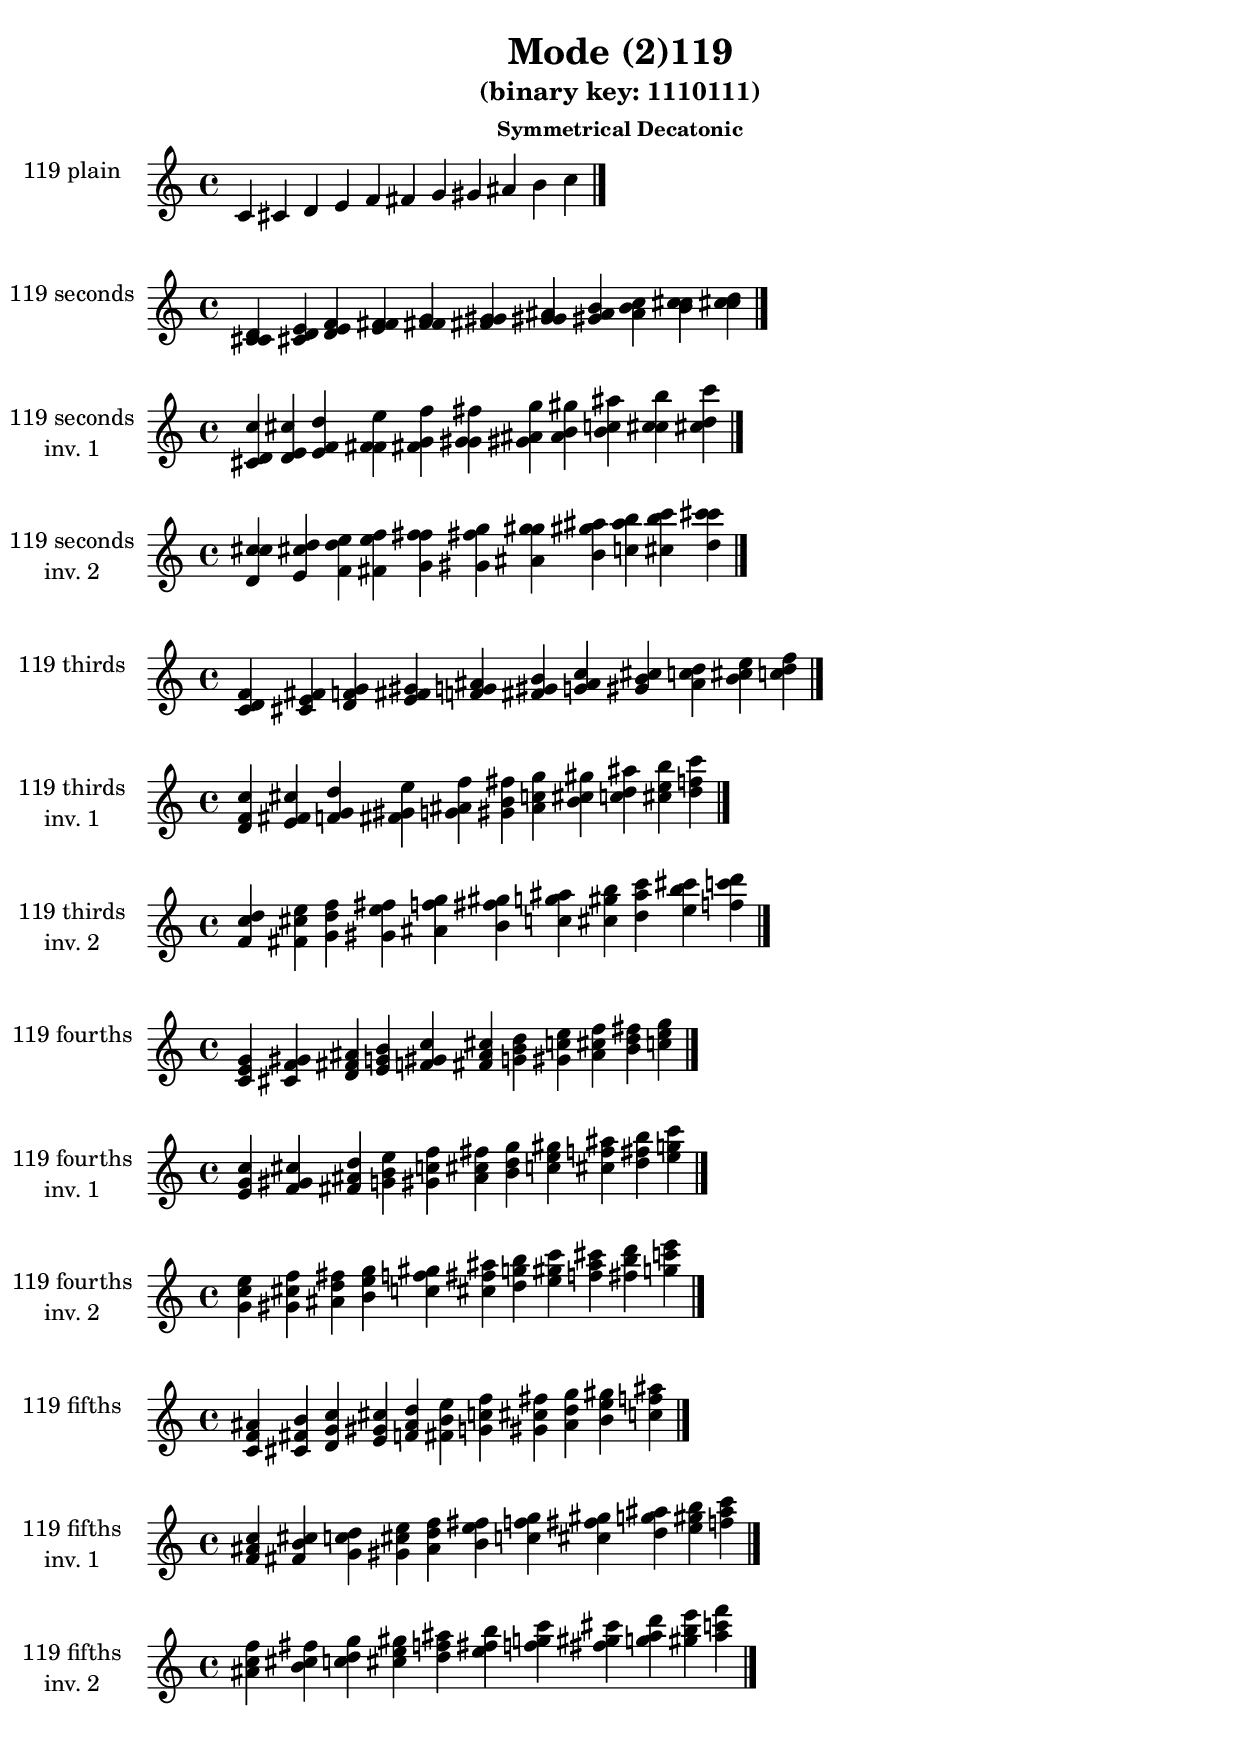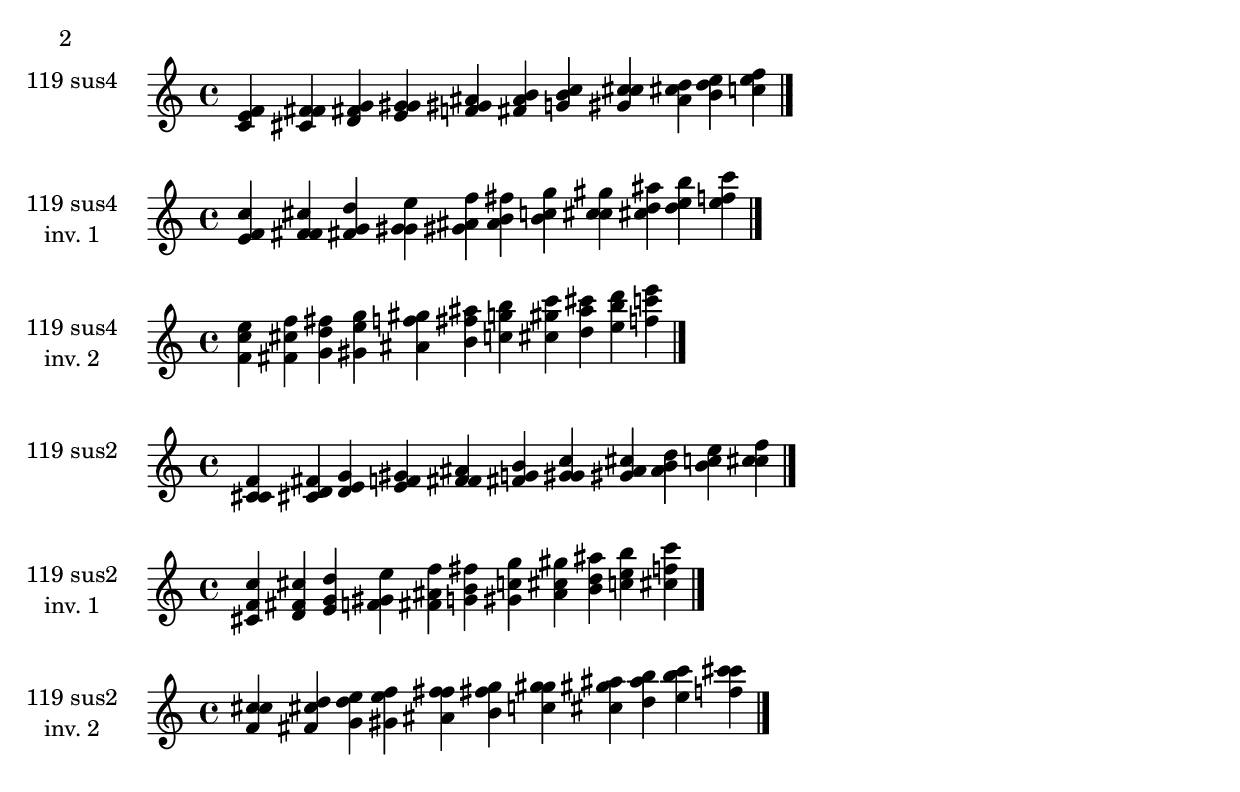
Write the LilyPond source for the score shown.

\version "2.19.0"

\header {
  title = "Mode (2)119"
  subtitle = "(binary key: 1110111)"
  subsubtitle =  \markup { \left-align \column {
      "Symmetrical Decatonic"
    }
  }
 %% Remove default LilyPond tagline
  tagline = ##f
}

\paper {
  #(set-paper-size "a4")
}

global = {
  \key c \major
  \time 4/4
  \tempo 4=100
}

\book {
  \score {
    \new Staff \with {
      instrumentName =  \markup { \column {
         \hcenter-in #14 \line { 119 plain }
         \hcenter-in #14 \line {  } } }
      midiInstrument = "oboe"
    } { \accidentalStyle "default"
        \cadenzaOn c' cis' d' e' f' fis' g' gis' ais' b' c''  \cadenzaOff \bar "|." }
    \layout { }
  }
  \score {
    \new Staff \with {
      instrumentName =  \markup { \column {
         \hcenter-in #14 \line { 119 seconds }
         \hcenter-in #14 \line {  } } }
      midiInstrument = "oboe"
    } { \accidentalStyle "default"
        \cadenzaOn <c' cis' d'> <cis' d' e'> <d' e' f'> <e' f' fis'> <f' fis' g'> <fis' g' gis'> <g' gis' ais'> <gis' ais' b'> <ais' b' c''> <b' c'' cis''> <c'' cis'' d''>  \cadenzaOff \bar "|." }
    \layout { }
  }
  \score {
    \new Staff \with {
      instrumentName =  \markup { \column {
         \hcenter-in #14 \line { 119 seconds }
         \hcenter-in #14 \line { inv. 1 } } }
      midiInstrument = "oboe"
    } { \accidentalStyle "default"
        \cadenzaOn <cis' d' c''> <d' e' cis''> <e' f' d''> <f' fis' e''> <fis' g' f''> <g' gis' fis''> <gis' ais' g''> <ais' b' gis''> <b' c'' ais''> <c'' cis'' b''> <cis'' d'' c'''>  \cadenzaOff \bar "|." }
    \layout { }
  }
  \score {
    \new Staff \with {
      instrumentName =  \markup { \column {
         \hcenter-in #14 \line { 119 seconds }
         \hcenter-in #14 \line { inv. 2 } } }
      midiInstrument = "oboe"
    } { \accidentalStyle "default"
        \cadenzaOn <d' c'' cis''> <e' cis'' d''> <f' d'' e''> <fis' e'' f''> <g' f'' fis''> <gis' fis'' g''> <ais' g'' gis''> <b' gis'' ais''> <c'' ais'' b''> <cis'' b'' c'''> <d'' c''' cis'''>  \cadenzaOff \bar "|." }
    \layout { }
  }
  \score {
    \new Staff \with {
      instrumentName =  \markup { \column {
         \hcenter-in #14 \line { 119 thirds }
         \hcenter-in #14 \line {  } } }
      midiInstrument = "oboe"
    } { \accidentalStyle "default"
        \cadenzaOn <c' d' f'> <cis' e' fis'> <d' f' g'> <e' fis' gis'> <f' g' ais'> <fis' gis' b'> <g' ais' c''> <gis' b' cis''> <ais' c'' d''> <b' cis'' e''> <c'' d'' f''>  \cadenzaOff \bar "|." }
    \layout { }
  }
  \score {
    \new Staff \with {
      instrumentName =  \markup { \column {
         \hcenter-in #14 \line { 119 thirds }
         \hcenter-in #14 \line { inv. 1 } } }
      midiInstrument = "oboe"
    } { \accidentalStyle "default"
        \cadenzaOn <d' f' c''> <e' fis' cis''> <f' g' d''> <fis' gis' e''> <g' ais' f''> <gis' b' fis''> <ais' c'' g''> <b' cis'' gis''> <c'' d'' ais''> <cis'' e'' b''> <d'' f'' c'''>  \cadenzaOff \bar "|." }
    \layout { }
  }
  \score {
    \new Staff \with {
      instrumentName =  \markup { \column {
         \hcenter-in #14 \line { 119 thirds }
         \hcenter-in #14 \line { inv. 2 } } }
      midiInstrument = "oboe"
    } { \accidentalStyle "default"
        \cadenzaOn <f' c'' d''> <fis' cis'' e''> <g' d'' f''> <gis' e'' fis''> <ais' f'' g''> <b' fis'' gis''> <c'' g'' ais''> <cis'' gis'' b''> <d'' ais'' c'''> <e'' b'' cis'''> <f'' c''' d'''>  \cadenzaOff \bar "|." }
    \layout { }
  }
  \score {
    \new Staff \with {
      instrumentName =  \markup { \column {
         \hcenter-in #14 \line { 119 fourths }
         \hcenter-in #14 \line {  } } }
      midiInstrument = "oboe"
    } { \accidentalStyle "default"
        \cadenzaOn <c' e' g'> <cis' f' gis'> <d' fis' ais'> <e' g' b'> <f' gis' c''> <fis' ais' cis''> <g' b' d''> <gis' c'' e''> <ais' cis'' f''> <b' d'' fis''> <c'' e'' g''>  \cadenzaOff \bar "|." }
    \layout { }
  }
  \score {
    \new Staff \with {
      instrumentName =  \markup { \column {
         \hcenter-in #14 \line { 119 fourths }
         \hcenter-in #14 \line { inv. 1 } } }
      midiInstrument = "oboe"
    } { \accidentalStyle "default"
        \cadenzaOn <e' g' c''> <f' gis' cis''> <fis' ais' d''> <g' b' e''> <gis' c'' f''> <ais' cis'' fis''> <b' d'' g''> <c'' e'' gis''> <cis'' f'' ais''> <d'' fis'' b''> <e'' g'' c'''>  \cadenzaOff \bar "|." }
    \layout { }
  }
  \score {
    \new Staff \with {
      instrumentName =  \markup { \column {
         \hcenter-in #14 \line { 119 fourths }
         \hcenter-in #14 \line { inv. 2 } } }
      midiInstrument = "oboe"
    } { \accidentalStyle "default"
        \cadenzaOn <g' c'' e''> <gis' cis'' f''> <ais' d'' fis''> <b' e'' g''> <c'' f'' gis''> <cis'' fis'' ais''> <d'' g'' b''> <e'' gis'' c'''> <f'' ais'' cis'''> <fis'' b'' d'''> <g'' c''' e'''>  \cadenzaOff \bar "|." }
    \layout { }
  }
  \score {
    \new Staff \with {
      instrumentName =  \markup { \column {
         \hcenter-in #14 \line { 119 fifths }
         \hcenter-in #14 \line {  } } }
      midiInstrument = "oboe"
    } { \accidentalStyle "default"
        \cadenzaOn <c' f' ais'> <cis' fis' b'> <d' g' c''> <e' gis' cis''> <f' ais' d''> <fis' b' e''> <g' c'' f''> <gis' cis'' fis''> <ais' d'' g''> <b' e'' gis''> <c'' f'' ais''>  \cadenzaOff \bar "|." }
    \layout { }
  }
  \score {
    \new Staff \with {
      instrumentName =  \markup { \column {
         \hcenter-in #14 \line { 119 fifths }
         \hcenter-in #14 \line { inv. 1 } } }
      midiInstrument = "oboe"
    } { \accidentalStyle "default"
        \cadenzaOn <f' ais' c''> <fis' b' cis''> <g' c'' d''> <gis' cis'' e''> <ais' d'' f''> <b' e'' fis''> <c'' f'' g''> <cis'' fis'' gis''> <d'' g'' ais''> <e'' gis'' b''> <f'' ais'' c'''>  \cadenzaOff \bar "|." }
    \layout { }
  }
  \score {
    \new Staff \with {
      instrumentName =  \markup { \column {
         \hcenter-in #14 \line { 119 fifths }
         \hcenter-in #14 \line { inv. 2 } } }
      midiInstrument = "oboe"
    } { \accidentalStyle "default"
        \cadenzaOn <ais' c'' f''> <b' cis'' fis''> <c'' d'' g''> <cis'' e'' gis''> <d'' f'' ais''> <e'' fis'' b''> <f'' g'' c'''> <fis'' gis'' cis'''> <g'' ais'' d'''> <gis'' b'' e'''> <ais'' c''' f'''>  \cadenzaOff \bar "|." }
    \layout { }
  }
  \score {
    \new Staff \with {
      instrumentName =  \markup { \column {
         \hcenter-in #14 \line { 119 sus4 }
         \hcenter-in #14 \line {  } } }
      midiInstrument = "oboe"
    } { \accidentalStyle "default"
        \cadenzaOn <c' e' f'> <cis' f' fis'> <d' fis' g'> <e' g' gis'> <f' gis' ais'> <fis' ais' b'> <g' b' c''> <gis' c'' cis''> <ais' cis'' d''> <b' d'' e''> <c'' e'' f''>  \cadenzaOff \bar "|." }
    \layout { }
  }
  \score {
    \new Staff \with {
      instrumentName =  \markup { \column {
         \hcenter-in #14 \line { 119 sus4 }
         \hcenter-in #14 \line { inv. 1 } } }
      midiInstrument = "oboe"
    } { \accidentalStyle "default"
        \cadenzaOn <e' f' c''> <f' fis' cis''> <fis' g' d''> <g' gis' e''> <gis' ais' f''> <ais' b' fis''> <b' c'' g''> <c'' cis'' gis''> <cis'' d'' ais''> <d'' e'' b''> <e'' f'' c'''>  \cadenzaOff \bar "|." }
    \layout { }
  }
  \score {
    \new Staff \with {
      instrumentName =  \markup { \column {
         \hcenter-in #14 \line { 119 sus4 }
         \hcenter-in #14 \line { inv. 2 } } }
      midiInstrument = "oboe"
    } { \accidentalStyle "default"
        \cadenzaOn <f' c'' e''> <fis' cis'' f''> <g' d'' fis''> <gis' e'' g''> <ais' f'' gis''> <b' fis'' ais''> <c'' g'' b''> <cis'' gis'' c'''> <d'' ais'' cis'''> <e'' b'' d'''> <f'' c''' e'''>  \cadenzaOff \bar "|." }
    \layout { }
  }
  \score {
    \new Staff \with {
      instrumentName =  \markup { \column {
         \hcenter-in #14 \line { 119 sus2 }
         \hcenter-in #14 \line {  } } }
      midiInstrument = "oboe"
    } { \accidentalStyle "default"
        \cadenzaOn <c' cis' f'> <cis' d' fis'> <d' e' g'> <e' f' gis'> <f' fis' ais'> <fis' g' b'> <g' gis' c''> <gis' ais' cis''> <ais' b' d''> <b' c'' e''> <c'' cis'' f''>  \cadenzaOff \bar "|." }
    \layout { }
  }
  \score {
    \new Staff \with {
      instrumentName =  \markup { \column {
         \hcenter-in #14 \line { 119 sus2 }
         \hcenter-in #14 \line { inv. 1 } } }
      midiInstrument = "oboe"
    } { \accidentalStyle "default"
        \cadenzaOn <cis' f' c''> <d' fis' cis''> <e' g' d''> <f' gis' e''> <fis' ais' f''> <g' b' fis''> <gis' c'' g''> <ais' cis'' gis''> <b' d'' ais''> <c'' e'' b''> <cis'' f'' c'''>  \cadenzaOff \bar "|." }
    \layout { }
  }
  \score {
    \new Staff \with {
      instrumentName =  \markup { \column {
         \hcenter-in #14 \line { 119 sus2 }
         \hcenter-in #14 \line { inv. 2 } } }
      midiInstrument = "oboe"
    } { \accidentalStyle "default"
        \cadenzaOn <f' c'' cis''> <fis' cis'' d''> <g' d'' e''> <gis' e'' f''> <ais' f'' fis''> <b' fis'' g''> <c'' g'' gis''> <cis'' gis'' ais''> <d'' ais'' b''> <e'' b'' c'''> <f'' c''' cis'''>  \cadenzaOff \bar "|." }
    \layout { }
  }
}

\book {
  \bookOutputSuffix "plain_"
  \score {
    \new Staff \with {
      instrumentName =  \markup { \column {
         \hcenter-in #14 \line { 119 plain }
         \hcenter-in #14 \line {  } } }
      midiInstrument = "oboe"
    } { \accidentalStyle "default"
        \cadenzaOn c' cis' d' e' f' fis' g' gis' ais' b' c''  \cadenzaOff \bar "|." }
    \midi { }
  }
}
\book {
  \bookOutputSuffix "seconds_"
  \score {
    \new Staff \with {
      instrumentName =  \markup { \column {
         \hcenter-in #14 \line { 119 seconds }
         \hcenter-in #14 \line {  } } }
      midiInstrument = "oboe"
    } { \accidentalStyle "default"
        \cadenzaOn <c' cis' d'> <cis' d' e'> <d' e' f'> <e' f' fis'> <f' fis' g'> <fis' g' gis'> <g' gis' ais'> <gis' ais' b'> <ais' b' c''> <b' c'' cis''> <c'' cis'' d''>  \cadenzaOff \bar "|." }
    \midi { }
  }
}
\book {
  \bookOutputSuffix "seconds_inv. 1"
  \score {
    \new Staff \with {
      instrumentName =  \markup { \column {
         \hcenter-in #14 \line { 119 seconds }
         \hcenter-in #14 \line { inv. 1 } } }
      midiInstrument = "oboe"
    } { \accidentalStyle "default"
        \cadenzaOn <cis' d' c''> <d' e' cis''> <e' f' d''> <f' fis' e''> <fis' g' f''> <g' gis' fis''> <gis' ais' g''> <ais' b' gis''> <b' c'' ais''> <c'' cis'' b''> <cis'' d'' c'''>  \cadenzaOff \bar "|." }
    \midi { }
  }
}
\book {
  \bookOutputSuffix "seconds_inv. 2"
  \score {
    \new Staff \with {
      instrumentName =  \markup { \column {
         \hcenter-in #14 \line { 119 seconds }
         \hcenter-in #14 \line { inv. 2 } } }
      midiInstrument = "oboe"
    } { \accidentalStyle "default"
        \cadenzaOn <d' c'' cis''> <e' cis'' d''> <f' d'' e''> <fis' e'' f''> <g' f'' fis''> <gis' fis'' g''> <ais' g'' gis''> <b' gis'' ais''> <c'' ais'' b''> <cis'' b'' c'''> <d'' c''' cis'''>  \cadenzaOff \bar "|." }
    \midi { }
  }
}
\book {
  \bookOutputSuffix "thirds_"
  \score {
    \new Staff \with {
      instrumentName =  \markup { \column {
         \hcenter-in #14 \line { 119 thirds }
         \hcenter-in #14 \line {  } } }
      midiInstrument = "oboe"
    } { \accidentalStyle "default"
        \cadenzaOn <c' d' f'> <cis' e' fis'> <d' f' g'> <e' fis' gis'> <f' g' ais'> <fis' gis' b'> <g' ais' c''> <gis' b' cis''> <ais' c'' d''> <b' cis'' e''> <c'' d'' f''>  \cadenzaOff \bar "|." }
    \midi { }
  }
}
\book {
  \bookOutputSuffix "thirds_inv. 1"
  \score {
    \new Staff \with {
      instrumentName =  \markup { \column {
         \hcenter-in #14 \line { 119 thirds }
         \hcenter-in #14 \line { inv. 1 } } }
      midiInstrument = "oboe"
    } { \accidentalStyle "default"
        \cadenzaOn <d' f' c''> <e' fis' cis''> <f' g' d''> <fis' gis' e''> <g' ais' f''> <gis' b' fis''> <ais' c'' g''> <b' cis'' gis''> <c'' d'' ais''> <cis'' e'' b''> <d'' f'' c'''>  \cadenzaOff \bar "|." }
    \midi { }
  }
}
\book {
  \bookOutputSuffix "thirds_inv. 2"
  \score {
    \new Staff \with {
      instrumentName =  \markup { \column {
         \hcenter-in #14 \line { 119 thirds }
         \hcenter-in #14 \line { inv. 2 } } }
      midiInstrument = "oboe"
    } { \accidentalStyle "default"
        \cadenzaOn <f' c'' d''> <fis' cis'' e''> <g' d'' f''> <gis' e'' fis''> <ais' f'' g''> <b' fis'' gis''> <c'' g'' ais''> <cis'' gis'' b''> <d'' ais'' c'''> <e'' b'' cis'''> <f'' c''' d'''>  \cadenzaOff \bar "|." }
    \midi { }
  }
}
\book {
  \bookOutputSuffix "fourths_"
  \score {
    \new Staff \with {
      instrumentName =  \markup { \column {
         \hcenter-in #14 \line { 119 fourths }
         \hcenter-in #14 \line {  } } }
      midiInstrument = "oboe"
    } { \accidentalStyle "default"
        \cadenzaOn <c' e' g'> <cis' f' gis'> <d' fis' ais'> <e' g' b'> <f' gis' c''> <fis' ais' cis''> <g' b' d''> <gis' c'' e''> <ais' cis'' f''> <b' d'' fis''> <c'' e'' g''>  \cadenzaOff \bar "|." }
    \midi { }
  }
}
\book {
  \bookOutputSuffix "fourths_inv. 1"
  \score {
    \new Staff \with {
      instrumentName =  \markup { \column {
         \hcenter-in #14 \line { 119 fourths }
         \hcenter-in #14 \line { inv. 1 } } }
      midiInstrument = "oboe"
    } { \accidentalStyle "default"
        \cadenzaOn <e' g' c''> <f' gis' cis''> <fis' ais' d''> <g' b' e''> <gis' c'' f''> <ais' cis'' fis''> <b' d'' g''> <c'' e'' gis''> <cis'' f'' ais''> <d'' fis'' b''> <e'' g'' c'''>  \cadenzaOff \bar "|." }
    \midi { }
  }
}
\book {
  \bookOutputSuffix "fourths_inv. 2"
  \score {
    \new Staff \with {
      instrumentName =  \markup { \column {
         \hcenter-in #14 \line { 119 fourths }
         \hcenter-in #14 \line { inv. 2 } } }
      midiInstrument = "oboe"
    } { \accidentalStyle "default"
        \cadenzaOn <g' c'' e''> <gis' cis'' f''> <ais' d'' fis''> <b' e'' g''> <c'' f'' gis''> <cis'' fis'' ais''> <d'' g'' b''> <e'' gis'' c'''> <f'' ais'' cis'''> <fis'' b'' d'''> <g'' c''' e'''>  \cadenzaOff \bar "|." }
    \midi { }
  }
}
\book {
  \bookOutputSuffix "fifths_"
  \score {
    \new Staff \with {
      instrumentName =  \markup { \column {
         \hcenter-in #14 \line { 119 fifths }
         \hcenter-in #14 \line {  } } }
      midiInstrument = "oboe"
    } { \accidentalStyle "default"
        \cadenzaOn <c' f' ais'> <cis' fis' b'> <d' g' c''> <e' gis' cis''> <f' ais' d''> <fis' b' e''> <g' c'' f''> <gis' cis'' fis''> <ais' d'' g''> <b' e'' gis''> <c'' f'' ais''>  \cadenzaOff \bar "|." }
    \midi { }
  }
}
\book {
  \bookOutputSuffix "fifths_inv. 1"
  \score {
    \new Staff \with {
      instrumentName =  \markup { \column {
         \hcenter-in #14 \line { 119 fifths }
         \hcenter-in #14 \line { inv. 1 } } }
      midiInstrument = "oboe"
    } { \accidentalStyle "default"
        \cadenzaOn <f' ais' c''> <fis' b' cis''> <g' c'' d''> <gis' cis'' e''> <ais' d'' f''> <b' e'' fis''> <c'' f'' g''> <cis'' fis'' gis''> <d'' g'' ais''> <e'' gis'' b''> <f'' ais'' c'''>  \cadenzaOff \bar "|." }
    \midi { }
  }
}
\book {
  \bookOutputSuffix "fifths_inv. 2"
  \score {
    \new Staff \with {
      instrumentName =  \markup { \column {
         \hcenter-in #14 \line { 119 fifths }
         \hcenter-in #14 \line { inv. 2 } } }
      midiInstrument = "oboe"
    } { \accidentalStyle "default"
        \cadenzaOn <ais' c'' f''> <b' cis'' fis''> <c'' d'' g''> <cis'' e'' gis''> <d'' f'' ais''> <e'' fis'' b''> <f'' g'' c'''> <fis'' gis'' cis'''> <g'' ais'' d'''> <gis'' b'' e'''> <ais'' c''' f'''>  \cadenzaOff \bar "|." }
    \midi { }
  }
}
\book {
  \bookOutputSuffix "sus4_"
  \score {
    \new Staff \with {
      instrumentName =  \markup { \column {
         \hcenter-in #14 \line { 119 sus4 }
         \hcenter-in #14 \line {  } } }
      midiInstrument = "oboe"
    } { \accidentalStyle "default"
        \cadenzaOn <c' e' f'> <cis' f' fis'> <d' fis' g'> <e' g' gis'> <f' gis' ais'> <fis' ais' b'> <g' b' c''> <gis' c'' cis''> <ais' cis'' d''> <b' d'' e''> <c'' e'' f''>  \cadenzaOff \bar "|." }
    \midi { }
  }
}
\book {
  \bookOutputSuffix "sus4_inv. 1"
  \score {
    \new Staff \with {
      instrumentName =  \markup { \column {
         \hcenter-in #14 \line { 119 sus4 }
         \hcenter-in #14 \line { inv. 1 } } }
      midiInstrument = "oboe"
    } { \accidentalStyle "default"
        \cadenzaOn <e' f' c''> <f' fis' cis''> <fis' g' d''> <g' gis' e''> <gis' ais' f''> <ais' b' fis''> <b' c'' g''> <c'' cis'' gis''> <cis'' d'' ais''> <d'' e'' b''> <e'' f'' c'''>  \cadenzaOff \bar "|." }
    \midi { }
  }
}
\book {
  \bookOutputSuffix "sus4_inv. 2"
  \score {
    \new Staff \with {
      instrumentName =  \markup { \column {
         \hcenter-in #14 \line { 119 sus4 }
         \hcenter-in #14 \line { inv. 2 } } }
      midiInstrument = "oboe"
    } { \accidentalStyle "default"
        \cadenzaOn <f' c'' e''> <fis' cis'' f''> <g' d'' fis''> <gis' e'' g''> <ais' f'' gis''> <b' fis'' ais''> <c'' g'' b''> <cis'' gis'' c'''> <d'' ais'' cis'''> <e'' b'' d'''> <f'' c''' e'''>  \cadenzaOff \bar "|." }
    \midi { }
  }
}
\book {
  \bookOutputSuffix "sus2_"
  \score {
    \new Staff \with {
      instrumentName =  \markup { \column {
         \hcenter-in #14 \line { 119 sus2 }
         \hcenter-in #14 \line {  } } }
      midiInstrument = "oboe"
    } { \accidentalStyle "default"
        \cadenzaOn <c' cis' f'> <cis' d' fis'> <d' e' g'> <e' f' gis'> <f' fis' ais'> <fis' g' b'> <g' gis' c''> <gis' ais' cis''> <ais' b' d''> <b' c'' e''> <c'' cis'' f''>  \cadenzaOff \bar "|." }
    \midi { }
  }
}
\book {
  \bookOutputSuffix "sus2_inv. 1"
  \score {
    \new Staff \with {
      instrumentName =  \markup { \column {
         \hcenter-in #14 \line { 119 sus2 }
         \hcenter-in #14 \line { inv. 1 } } }
      midiInstrument = "oboe"
    } { \accidentalStyle "default"
        \cadenzaOn <cis' f' c''> <d' fis' cis''> <e' g' d''> <f' gis' e''> <fis' ais' f''> <g' b' fis''> <gis' c'' g''> <ais' cis'' gis''> <b' d'' ais''> <c'' e'' b''> <cis'' f'' c'''>  \cadenzaOff \bar "|." }
    \midi { }
  }
}
\book {
  \bookOutputSuffix "sus2_inv. 2"
  \score {
    \new Staff \with {
      instrumentName =  \markup { \column {
         \hcenter-in #14 \line { 119 sus2 }
         \hcenter-in #14 \line { inv. 2 } } }
      midiInstrument = "oboe"
    } { \accidentalStyle "default"
        \cadenzaOn <f' c'' cis''> <fis' cis'' d''> <g' d'' e''> <gis' e'' f''> <ais' f'' fis''> <b' fis'' g''> <c'' g'' gis''> <cis'' gis'' ais''> <d'' ais'' b''> <e'' b'' c'''> <f'' c''' cis'''>  \cadenzaOff \bar "|." }
    \midi { }
  }
}
